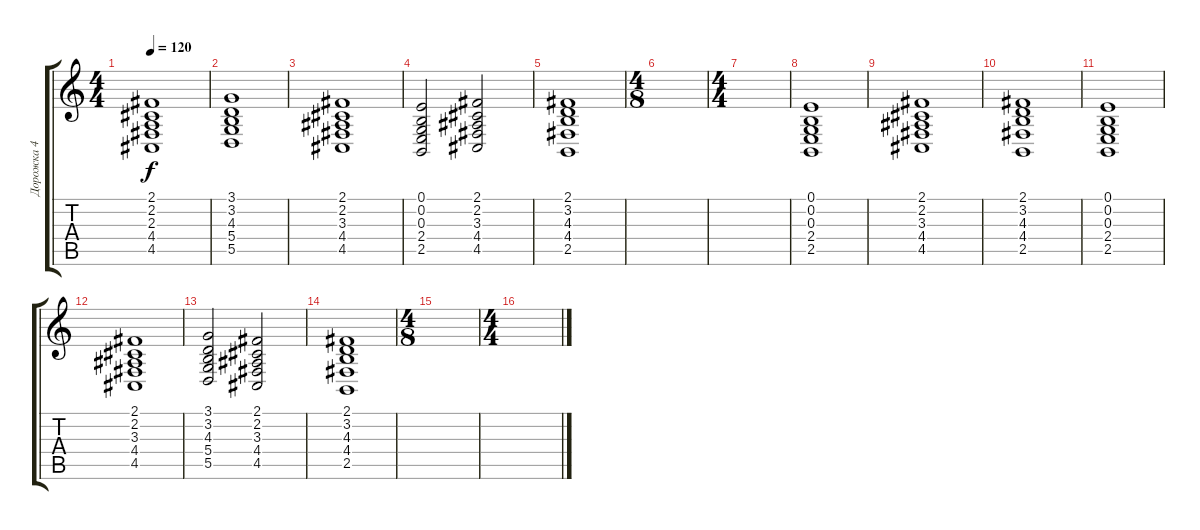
\track ("Дорожка 4" "Дорожка 4") {instrument pad8sweep}
\staff {score tabs}
\tuning (E4 B3 G3 D3 A2 E2) {hide}
\ts (4 4)
\tempo 120
\clef g2
\ks c
(2.1 2.2 2.3 4.4 4.5).1{dy f} |
(3.1 3.2 4.3 5.4 5.5).1 |
(2.1 2.2 3.3 4.4 4.5).1 |
(0.1 0.2 0.3 2.4 2.5).2 (2.1 2.2 3.3 4.4 4.5).2 |
(2.1 3.2 4.3 4.4 2.5).1 |
\ts (4 8)
|
\ts (4 4)
|
(0.1 0.2 0.3 2.4 2.5).1 |
(2.1 2.2 3.3 4.4 4.5).1 |
(2.1 3.2 4.3 4.4 2.5).1 |
(0.1 0.2 0.3 2.4 2.5).1 |
(2.1 2.2 3.3 4.4 4.5).1 |
(3.1 3.2 4.3 5.4 5.5).2 (2.1 2.2 3.3 4.4 4.5).2 |
(2.1 3.2 4.3 4.4 2.5).1 |
\ts (4 8)
|
\ts (4 4)
